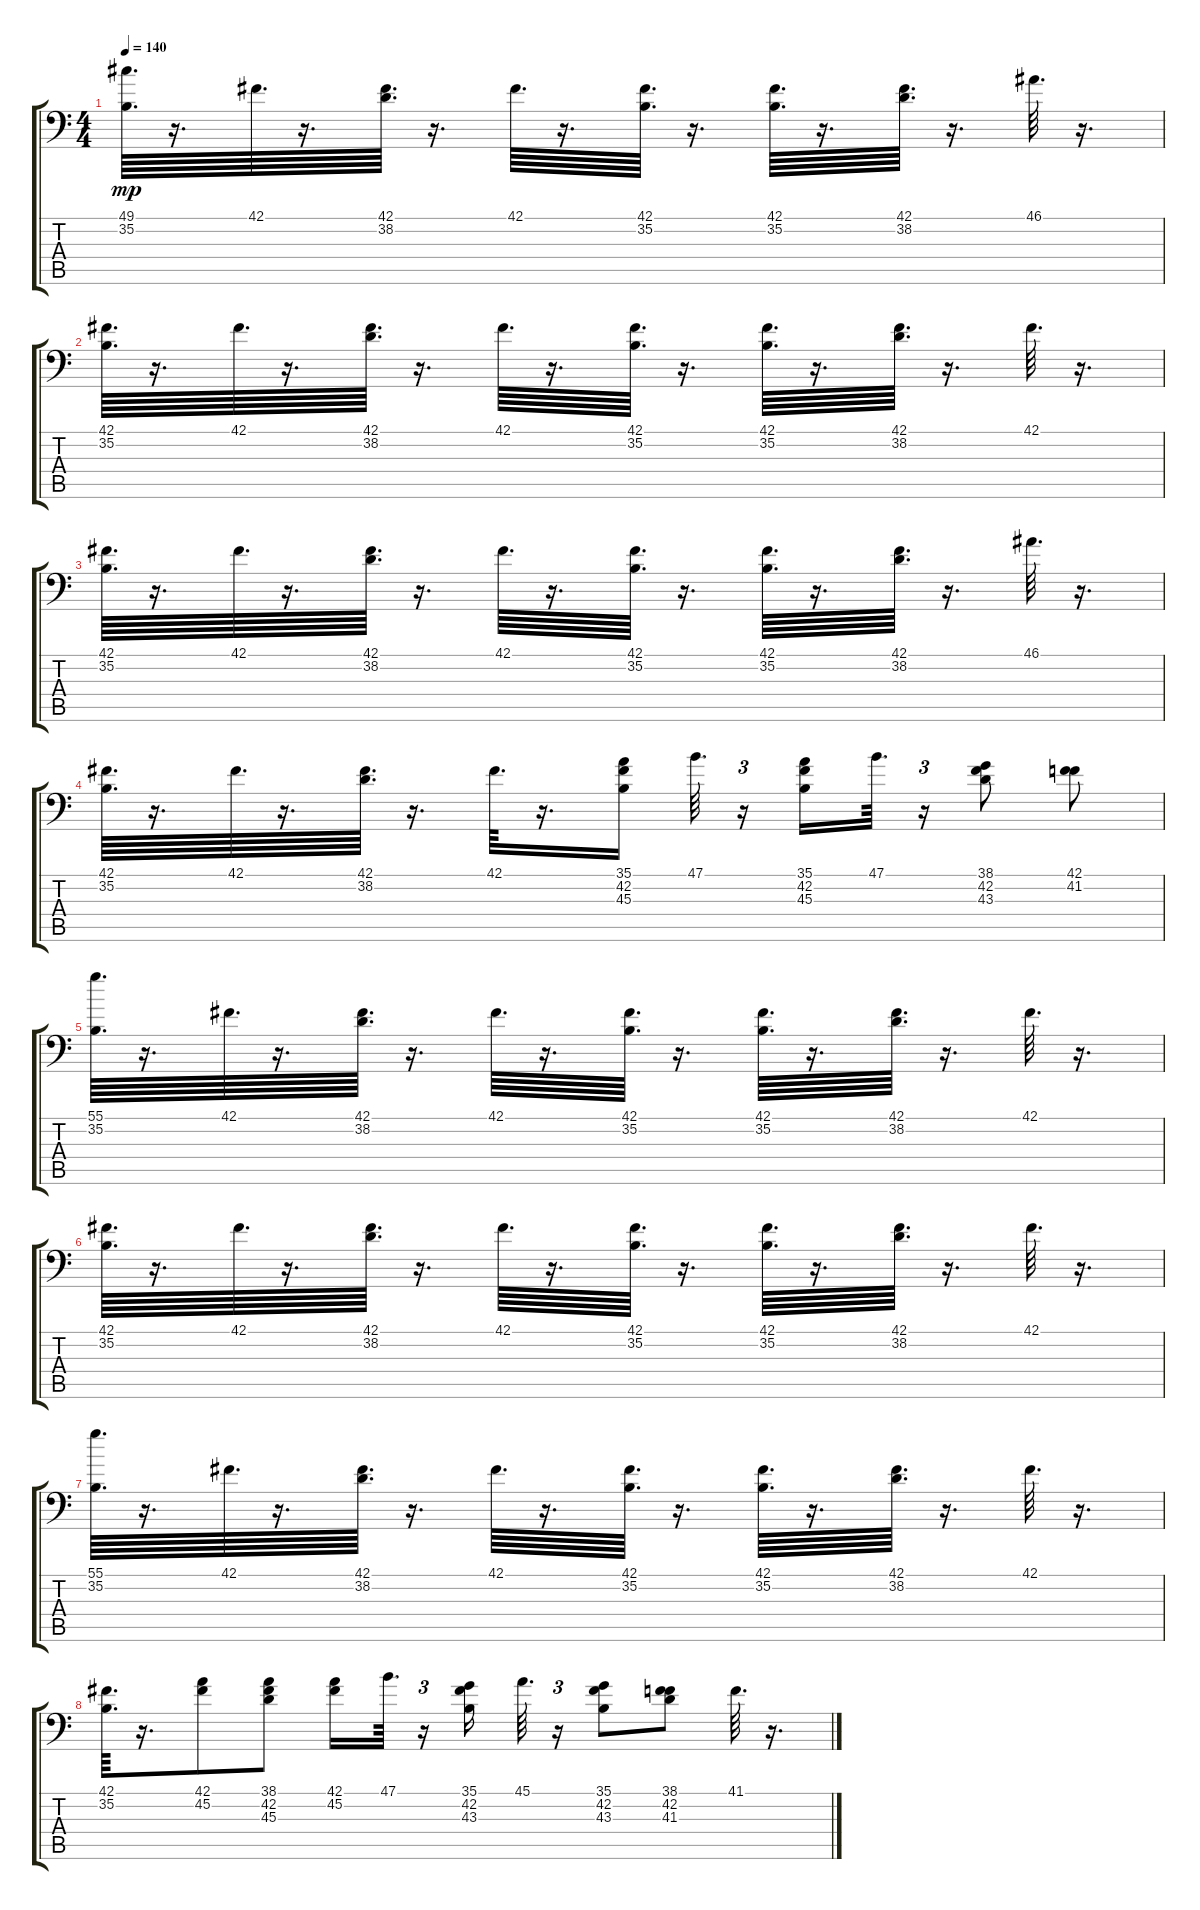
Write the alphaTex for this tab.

\track "" {instrument acousticgrandpiano}
\staff {score tabs}
\tuning (C-1 C-1 C-1 C-1 C-1 C-1) {hide}
\ts (4 4)
\tempo 140
\clef f4
\ks c
(49.1 35.2).64{d dy mp} r.16{d} 42.1.64{d} r.16{d} (42.1 38.2).64{d} r.16{d} 42.1.64{d} r.16{d} (42.1 35.2).64{d} r.16{d} (42.1 35.2).64{d} r.16{d} (42.1 38.2).64{d} r.16{d} 46.1.64{d} r.16{d} |
(42.1 35.2).64{d} r.16{d} 42.1.64{d} r.16{d} (42.1 38.2).64{d} r.16{d} 42.1.64{d} r.16{d} (42.1 35.2).64{d} r.16{d} (42.1 35.2).64{d} r.16{d} (42.1 38.2).64{d} r.16{d} 42.1.64{d} r.16{d} |
(42.1 35.2).64{d} r.16{d} 42.1.64{d} r.16{d} (42.1 38.2).64{d} r.16{d} 42.1.64{d} r.16{d} (42.1 35.2).64{d} r.16{d} (42.1 35.2).64{d} r.16{d} (42.1 38.2).64{d} r.16{d} 46.1.64{d} r.16{d} |
(42.1 35.2).64{d} r.16{d} 42.1.64{d} r.16{d} (42.1 38.2).64{d} r.16{d} 42.1.64{d} r.16{d} (35.1 42.2 45.3).16 47.1.64{d} r.16{tu (3 2)} (35.1 42.2 45.3).16 47.1.64{d} r.16{tu (3 2)} (38.1 42.2 43.3).8 (42.1 41.2).8 |
(55.1 35.2).64{d} r.16{d} 42.1.64{d} r.16{d} (42.1 38.2).64{d} r.16{d} 42.1.64{d} r.16{d} (42.1 35.2).64{d} r.16{d} (42.1 35.2).64{d} r.16{d} (42.1 38.2).64{d} r.16{d} 42.1.64{d} r.16{d} |
(42.1 35.2).64{d} r.16{d} 42.1.64{d} r.16{d} (42.1 38.2).64{d} r.16{d} 42.1.64{d} r.16{d} (42.1 35.2).64{d} r.16{d} (42.1 35.2).64{d} r.16{d} (42.1 38.2).64{d} r.16{d} 42.1.64{d} r.16{d} |
(55.1 35.2).64{d} r.16{d} 42.1.64{d} r.16{d} (42.1 38.2).64{d} r.16{d} 42.1.64{d} r.16{d} (42.1 35.2).64{d} r.16{d} (42.1 35.2).64{d} r.16{d} (42.1 38.2).64{d} r.16{d} 42.1.64{d} r.16{d} |
(42.1 35.2).64{d} r.16{d} (42.1 45.2).8 (38.1 42.2 45.3).8 (42.1 45.2).16 47.1.64{d} r.16{tu (3 2)} (35.1 42.2 43.3).16 45.1.64{d} r.16{tu (3 2)} (35.1 42.2 43.3).8 (38.1 42.2 41.3).8 41.1.64{d} r.16{d}
